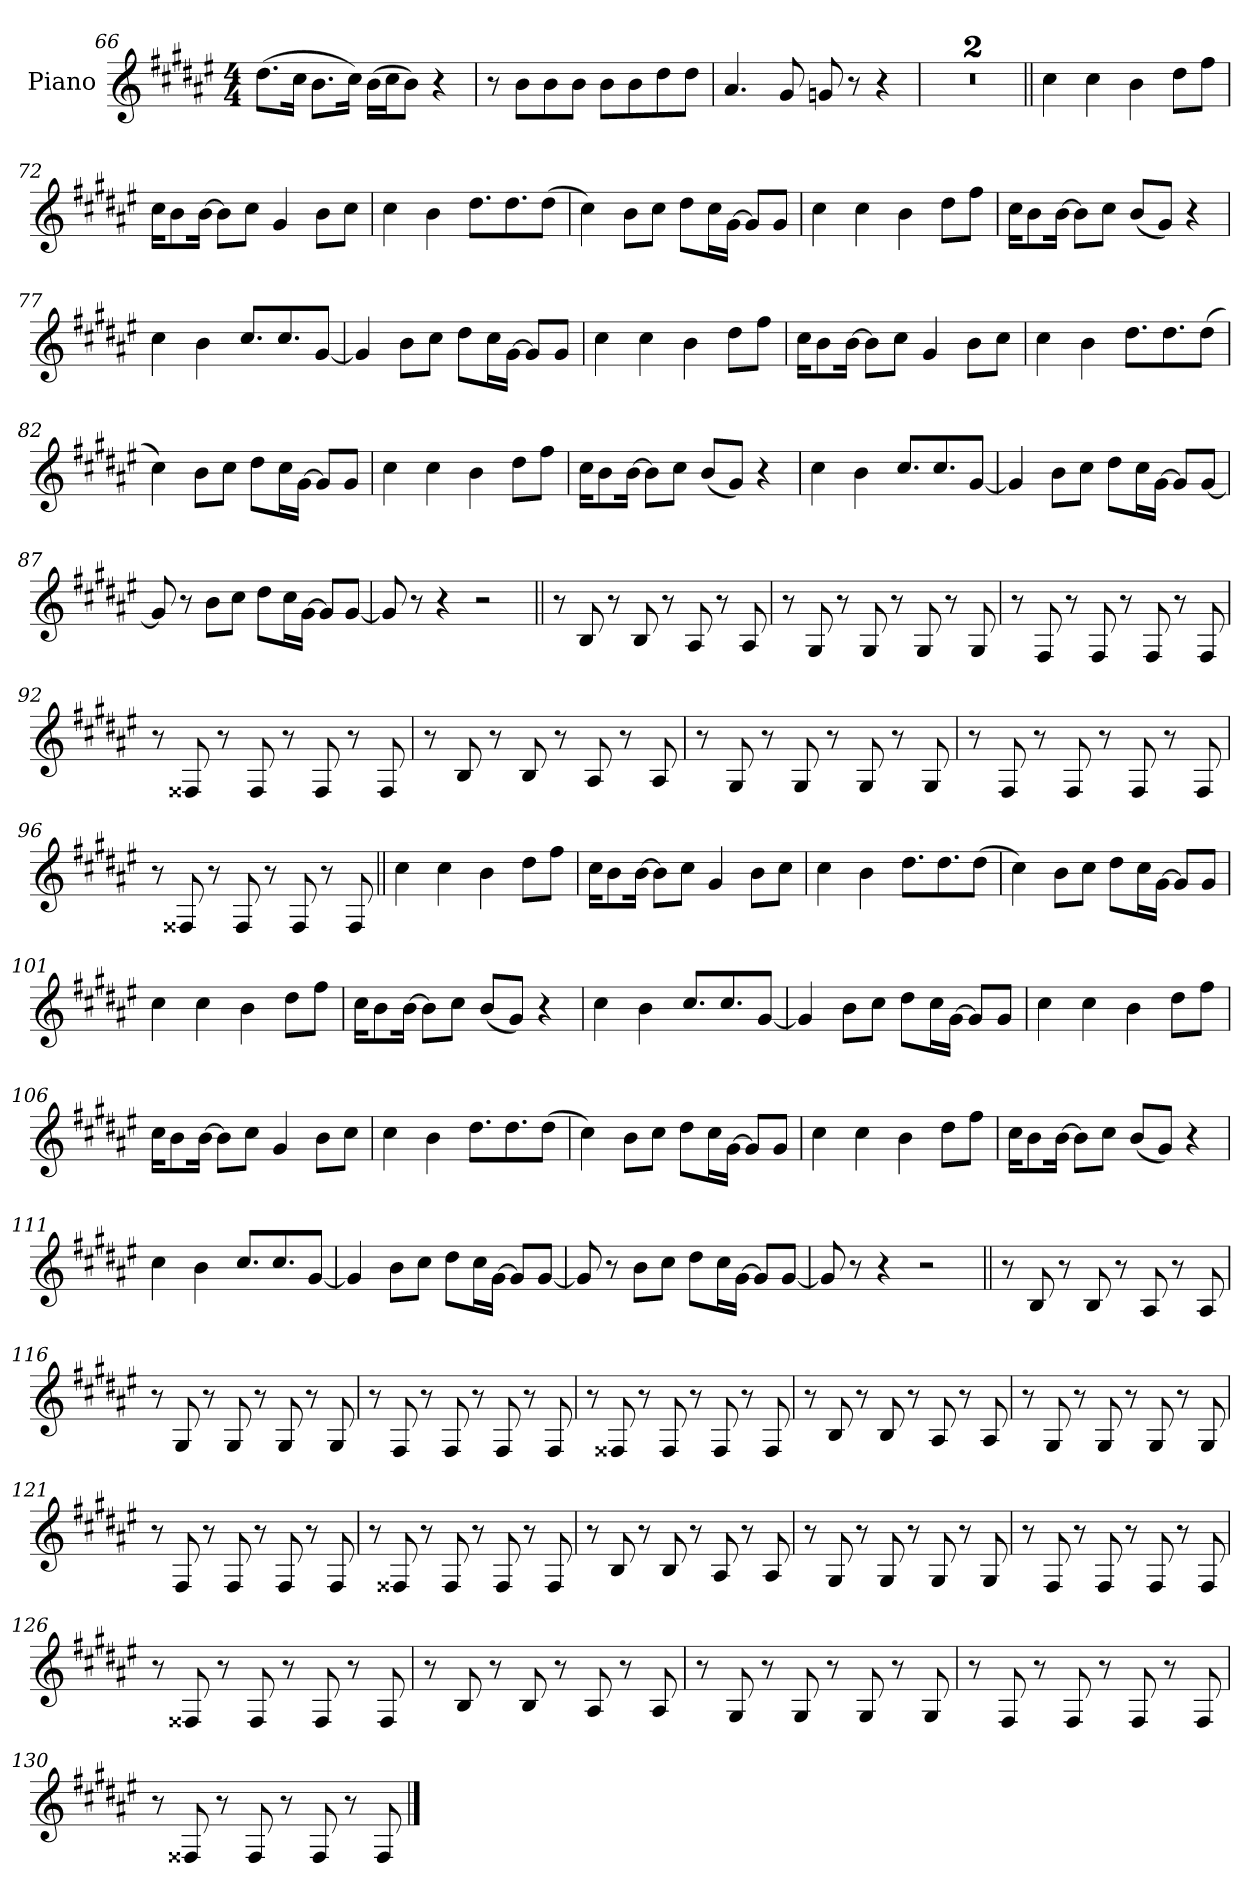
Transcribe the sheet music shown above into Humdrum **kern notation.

**kern
*part1
*staff1
*I"Piano
*I'Pno.
*clefG2
*k[f#c#g#d#a#e#]
*M4/4
=66
(>8.dd#L
16cc#Jk
8.bL
16cc#Jk)
(>16bLL
16cc#J
8bJ)
4r
=67
8r
8bL
8b
8bJ
8bL
8b
8dd#
8dd#J
=68
4.a#
8g#
8gn
8r
4r
=69
1r
=70
1r
=71||
4cc#
4cc#
4b
8dd#L
8ff#J
=72
16cc#KL
8b
[16bJk
8bL]
8cc#J
4g#
8bL
8cc#J
=73
4cc#
4b
8.dd#L
8.dd#
(>8dd#J
=74
4cc#)
8bL
8cc#J
8dd#L
16cc#L
[16g#JJ
8g#L]
8g#J
=75
4cc#
4cc#
4b
8dd#L
8ff#J
=76
16cc#KL
8b
[16bJk
8bL]
8cc#J
(<8bL
8g#J)
4r
=77
4cc#
4b
8.cc#L
8.cc#
[8g#J
=78
4g#]
8bL
8cc#J
8dd#L
16cc#L
[16g#JJ
8g#L]
8g#J
=79
4cc#
4cc#
4b
8dd#L
8ff#J
=80
16cc#KL
8b
[16bJk
8bL]
8cc#J
4g#
8bL
8cc#J
=81
4cc#
4b
8.dd#L
8.dd#
(>8dd#J
=82
4cc#)
8bL
8cc#J
8dd#L
16cc#L
[16g#JJ
8g#L]
8g#J
=83
4cc#
4cc#
4b
8dd#L
8ff#J
=84
16cc#KL
8b
[16bJk
8bL]
8cc#J
(<8bL
8g#J)
4r
=85
4cc#
4b
8.cc#L
8.cc#
[8g#J
=86
4g#]
8bL
8cc#J
8dd#L
16cc#L
[16g#JJ
8g#L]
[8g#J
=87
8g#]
8r
8bL
8cc#J
8dd#L
16cc#L
[16g#JJ
8g#L]
[8g#J
=88
8g#]
8r
4r
2r
=89||
8r
8B!
8r
8B!
8r
8A#!
8r
8A#!
=90
8r
8G#!
8r
8G#!
8r
8G#!
8r
8G#!
=91
8r
8F#!
8r
8F#!
8r
8F#!
8r
8F#!
=92
8r
8F##X!
8r
8F##!
8r
8F##!
8r
8F##!
=93
8r
8B!
8r
8B!
8r
8A#!
8r
8A#!
=94
8r
8G#!
8r
8G#!
8r
8G#!
8r
8G#!
=95
8r
8F#!
8r
8F#!
8r
8F#!
8r
8F#!
=96
8r
8F##X!
8r
8F##!
8r
8F##!
8r
8F##!
=97||
4cc#
4cc#
4b
8dd#L
8ff#J
=98
16cc#KL
8b
[16bJk
8bL]
8cc#J
4g#
8bL
8cc#J
=99
4cc#
4b
8.dd#L
8.dd#
(>8dd#J
=100
4cc#)
8bL
8cc#J
8dd#L
16cc#L
[16g#JJ
8g#L]
8g#J
=101
4cc#
4cc#
4b
8dd#L
8ff#J
=102
16cc#KL
8b
[16bJk
8bL]
8cc#J
(<8bL
8g#J)
4r
=103
4cc#
4b
8.cc#L
8.cc#
[8g#J
=104
4g#]
8bL
8cc#J
8dd#L
16cc#L
[16g#JJ
8g#L]
8g#J
=105
4cc#
4cc#
4b
8dd#L
8ff#J
=106
16cc#KL
8b
[16bJk
8bL]
8cc#J
4g#
8bL
8cc#J
=107
4cc#
4b
8.dd#L
8.dd#
(>8dd#J
=108
4cc#)
8bL
8cc#J
8dd#L
16cc#L
[16g#JJ
8g#L]
8g#J
=109
4cc#
4cc#
4b
8dd#L
8ff#J
=110
16cc#KL
8b
[16bJk
8bL]
8cc#J
(<8bL
8g#J)
4r
=111
4cc#
4b
8.cc#L
8.cc#
[8g#J
=112
4g#]
8bL
8cc#J
8dd#L
16cc#L
[16g#JJ
8g#L]
[8g#J
=113
8g#]
8r
8bL
8cc#J
8dd#L
16cc#L
[16g#JJ
8g#L]
[8g#J
=114
8g#]
8r
4r
2r
=115||
8r
8B!
8r
8B!
8r
8A#!
8r
8A#!
=116
8r
8G#!
8r
8G#!
8r
8G#!
8r
8G#!
=117
8r
8F#!
8r
8F#!
8r
8F#!
8r
8F#!
=118
8r
8F##X!
8r
8F##!
8r
8F##!
8r
8F##!
=119
8r
8B!
8r
8B!
8r
8A#!
8r
8A#!
=120
8r
8G#!
8r
8G#!
8r
8G#!
8r
8G#!
=121
8r
8F#!
8r
8F#!
8r
8F#!
8r
8F#!
=122
8r
8F##X!
8r
8F##!
8r
8F##!
8r
8F##!
=123
8r
8B!
8r
8B!
8r
8A#!
8r
8A#!
=124
8r
8G#!
8r
8G#!
8r
8G#!
8r
8G#!
=125
8r
8F#!
8r
8F#!
8r
8F#!
8r
8F#!
=126
8r
8F##X!
8r
8F##!
8r
8F##!
8r
8F##!
=127
8r
8B!
8r
8B!
8r
8A#!
8r
8A#!
=128
8r
8G#!
8r
8G#!
8r
8G#!
8r
8G#!
=129
8r
8F#!
8r
8F#!
8r
8F#!
8r
8F#!
=130
8r
8F##X!
8r
8F##!
8r
8F##!
8r
8F##!
==
*-
